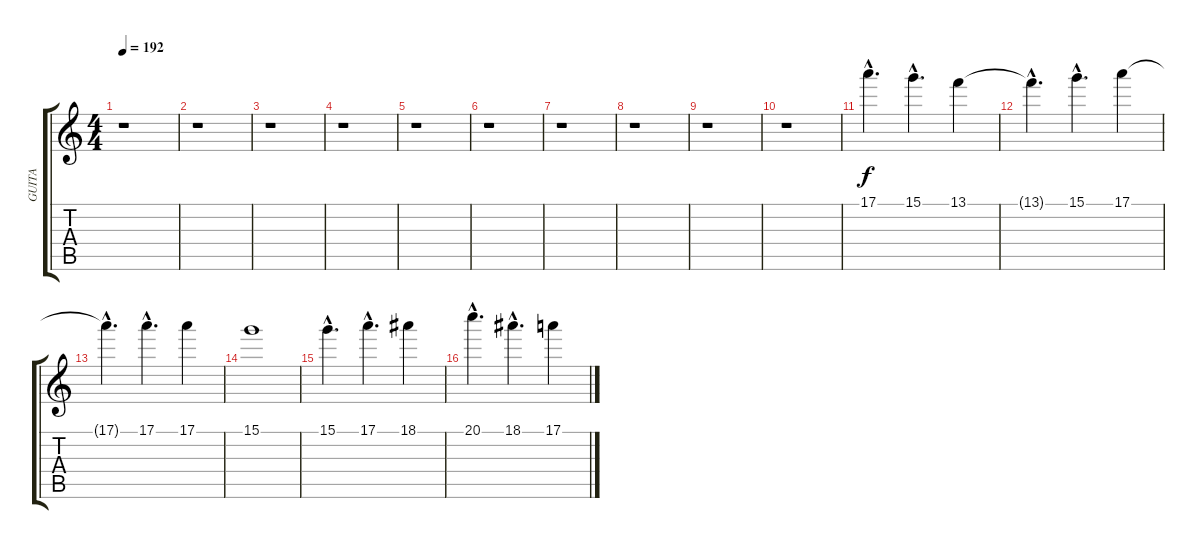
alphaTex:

\track ("     GUITAR" "     GUITA") {instrument distortionguitar}
\staff {score tabs}
\tuning (E4 B3 G3 D3 A2 E2) {hide}
\ts (4 4)
\tempo 192
\clef g2
\ks c
r.1{dy f instrument distortionguitar} |
r.1 |
r.1 |
r.1 |
r.1 |
r.1 |
r.1 |
r.1 |
r.1 |
r.1 |
17.1{hac}.4{d} 15.1{hac}.4{d} 13.1.4 |
13.1{hac t}.4{d} 15.1{hac}.4{d} 17.1.4 |
17.1{hac t}.4{d} 17.1{hac}.4{d} 17.1.4 |
15.1.1 |
15.1{hac}.4{d} 17.1{hac}.4{d} 18.1.4 |
20.1{hac}.4{d} 18.1{hac}.4{d} 17.1.4
